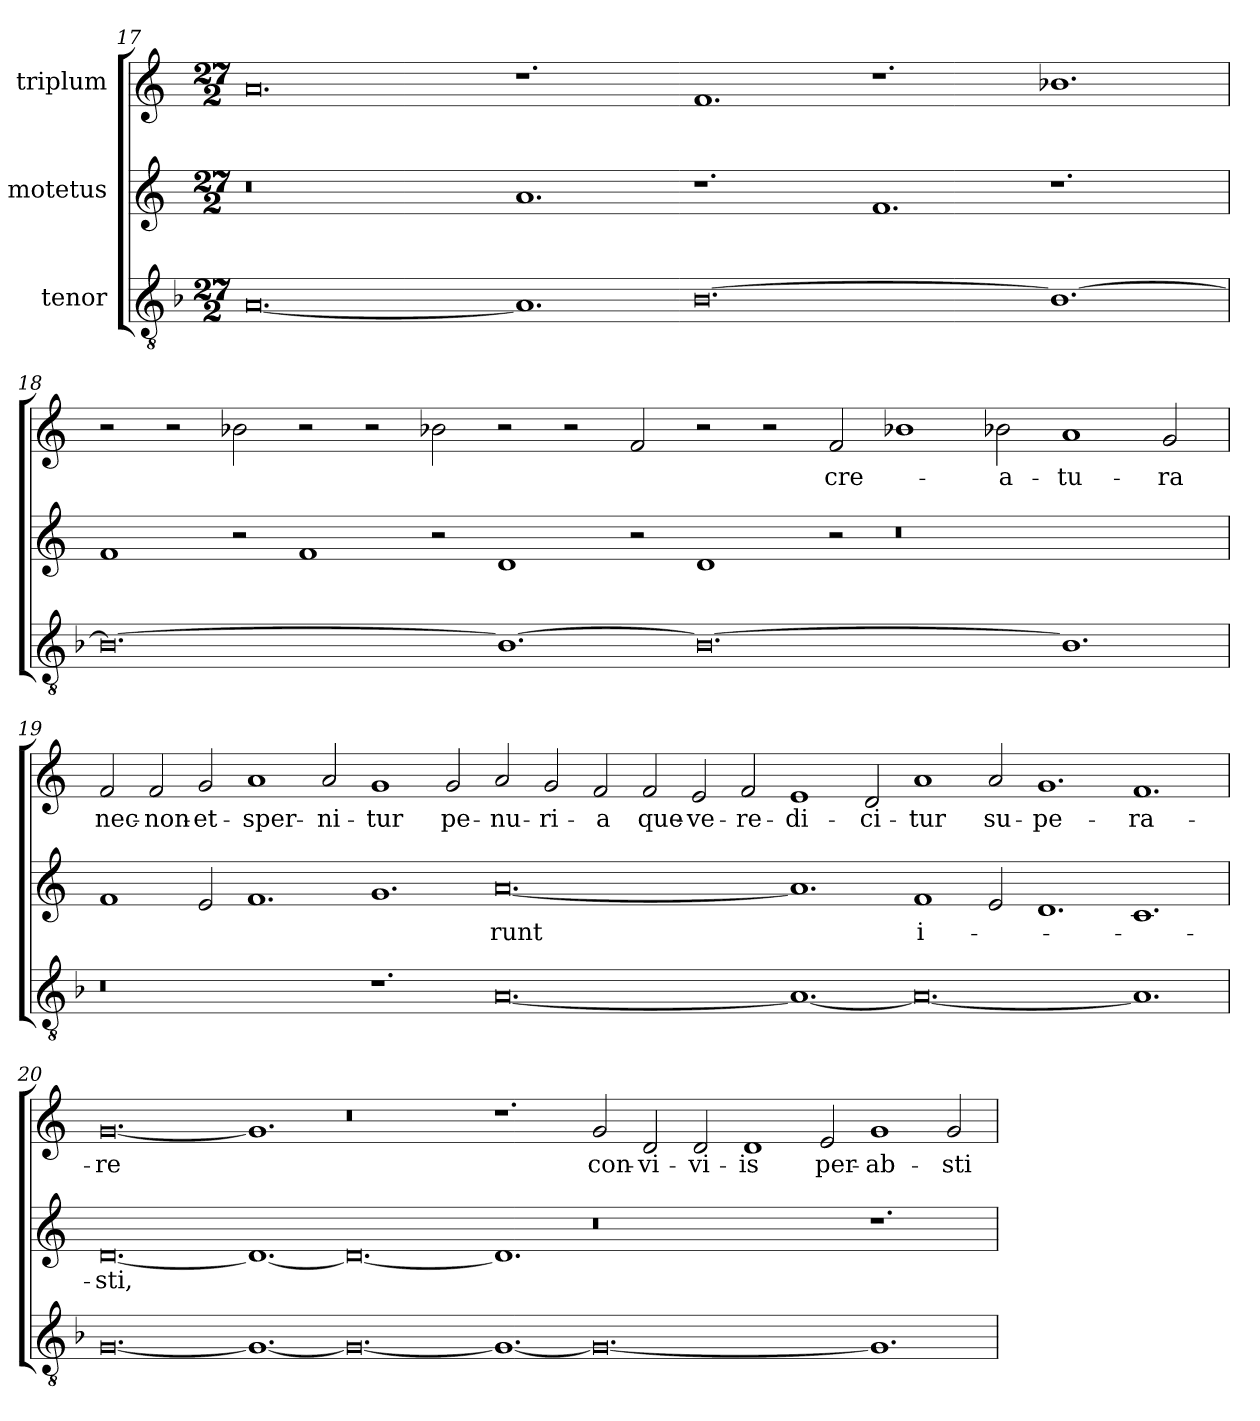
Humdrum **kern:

**kern	**kern	**text	**kern	**text
*part3	*part2	*part2	*part1	*part1
*staff3	*staff2	*staff2	*staff1	*staff1
*I"tenor	*I"motetus	*	*I"triplum	*
*clefGv2	*clefG2	*	*clefG2	*
*k[b-]	*k[]	*	*k[]	*
*F:	*C:	*	*C:	*
*M27/2	*M27/2	*	*M27/2	*
=17	=17	=17	=17	=17
[0.A/	0.r	.	0.a/	.
1.A/]	1.a/	.	1.r	.
[0.B-\	1.r	.	1.f/	.
.	1.f/	.	1.r	.
1.B-\_	1.r	.	1.b-X\	.
=18	=18	=18	=18	=18
0.B-\_	1f/	.	2r	.
.	.	.	2r	.
.	2r	.	2b-X\	.
.	1f/	.	2r	.
.	.	.	2r	.
.	2r	.	2b-X\	.
1.B-\_	1d/	.	2r	.
.	.	.	2r	.
.	2r	.	2f/	.
0.B-\_	1d/	.	2r	.
.	.	.	2r	.
.	2r	.	2f/	cre-
.	0.r	.	1b-X\	.
.	.	.	2b-X\	-a-
1.B-\]	.	.	1a/	-tu-
.	.	.	2g/	-ra
=19	=19	=19	=19	=19
0.r	1f/	.	2f/	nec-
.	.	.	2f/	non-
.	2e/	.	2g/	et-
.	1.f/	.	1a/	sper-
.	.	.	2a/	-ni-
1.r	1.g/	.	1g/	-tur
.	.	.	2g/	pe-
[0.A/	[0.a/	-runt	2a/	-nu-
.	.	.	2g/	-ri-
.	.	.	2f/	-a
.	.	.	2f/	que-
.	.	.	2e/	ve-
.	.	.	2f/	-re-
1.A/_	1.a/]	.	1e/	-di-
.	.	.	2d/	-ci-
0.A/_	1f/	i-	1a/	-tur
.	2e/	.	2a/	su-
.	1.d/	.	1.g/	-pe-
1.A/]	1.c/	.	1.f/	-ra-
!!LO:PB:g=z
=20	=20	=20	=20	=20
[0.G/	[0.d/	-sti,	[0.g/	-re
1.G/_	1.d/_	.	1.g/]	.
0.G/_	0.d/_	.	0.r	.
1.G/_	1.d/]	.	1.r	.
0.G/_	0.r	.	2g/	con-
.	.	.	2d/	-vi-
.	.	.	2d/	-vi-
.	.	.	1d/	-is
.	.	.	2e/	per-
1.G/]	1.r	.	1g/	ab-
.	.	.	2g/	-sti-
=	=	=	=	=
*-	*-	*-	*-	*-
